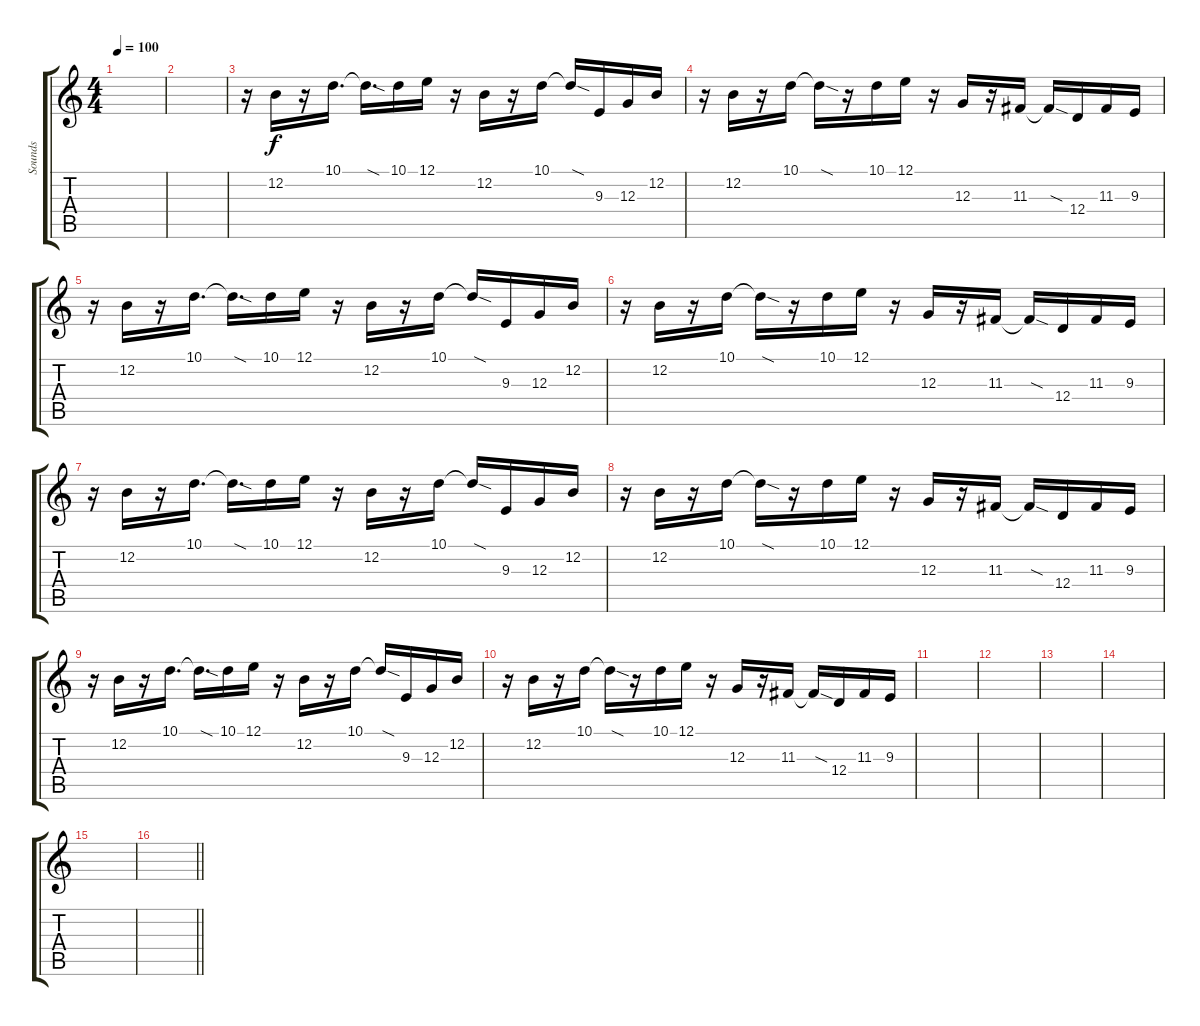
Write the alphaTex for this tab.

\track ("Sounds" "Sounds") {instrument lead2sawtooth}
\staff {score tabs}
\tuning (E4 B3 G3 D3 A2 D2) {hide}
\ts (4 4)
\tempo 100
\clef g2
\ks c
|
|
r.16 12.2.16 r.16 10.1.16{d} 10.1{sod t}.16{d} 10.1.16 12.1.16 r.16 12.2.16 r.16 10.1.16 10.1{sod t}.16 9.3.16 12.3.16 12.2.16 |
r.16 12.2.16 r.16 10.1.16 10.1{sod t}.16 r.16 10.1.16 12.1.16 r.16 12.3.16 r.16 11.3.16 11.3{sod t}.16 12.4.16 11.3.16 9.3.16 |
r.16 12.2.16 r.16 10.1.16{d} 10.1{sod t}.16{d} 10.1.16 12.1.16 r.16 12.2.16 r.16 10.1.16 10.1{sod t}.16 9.3.16 12.3.16 12.2.16 |
r.16 12.2.16 r.16 10.1.16 10.1{sod t}.16 r.16 10.1.16 12.1.16 r.16 12.3.16 r.16 11.3.16 11.3{sod t}.16 12.4.16 11.3.16 9.3.16 |
r.16 12.2.16 r.16 10.1.16{d} 10.1{sod t}.16{d} 10.1.16 12.1.16 r.16 12.2.16 r.16 10.1.16 10.1{sod t}.16 9.3.16 12.3.16 12.2.16 |
r.16 12.2.16 r.16 10.1.16 10.1{sod t}.16 r.16 10.1.16 12.1.16 r.16 12.3.16 r.16 11.3.16 11.3{sod t}.16 12.4.16 11.3.16 9.3.16 |
r.16 12.2.16 r.16 10.1.16{d} 10.1{sod t}.16{d} 10.1.16 12.1.16 r.16 12.2.16 r.16 10.1.16 10.1{sod t}.16 9.3.16 12.3.16 12.2.16 |
r.16 12.2.16 r.16 10.1.16 10.1{sod t}.16 r.16 10.1.16 12.1.16 r.16 12.3.16 r.16 11.3.16 11.3{sod t}.16 12.4.16 11.3.16 9.3.16 |
|
|
|
|
|
\barLineRight lightlight
